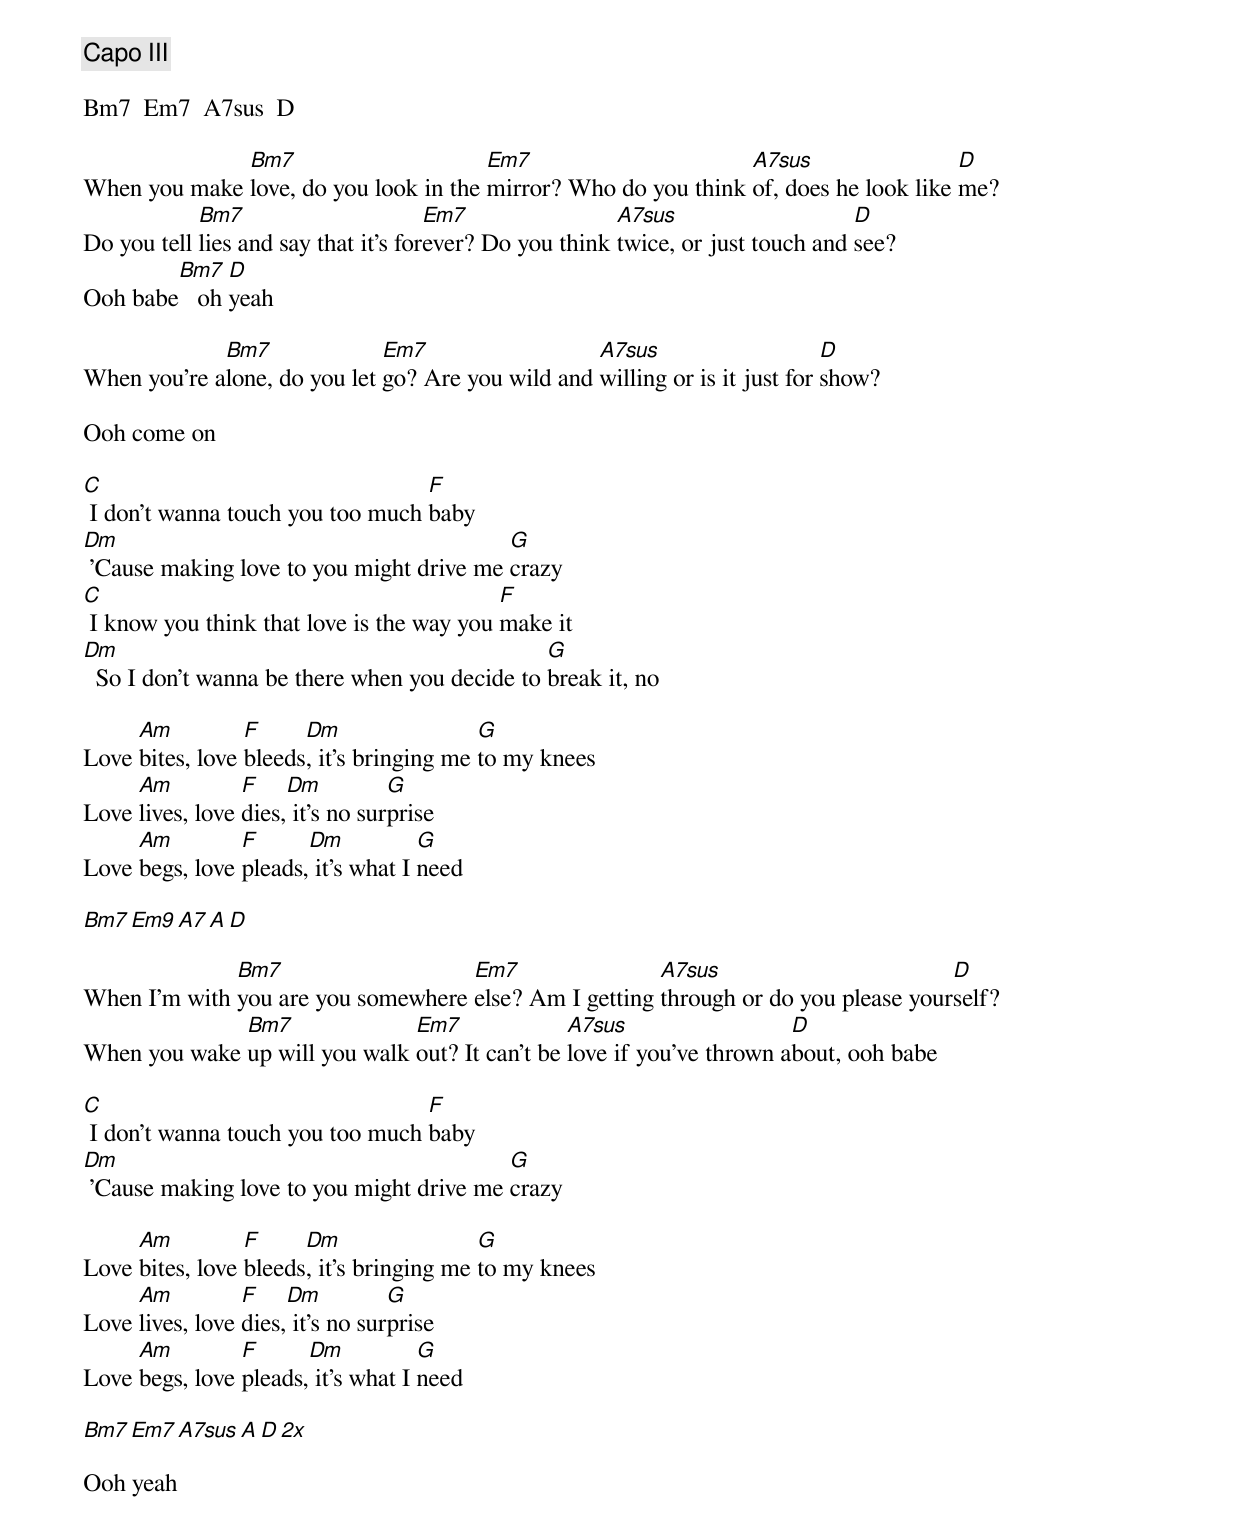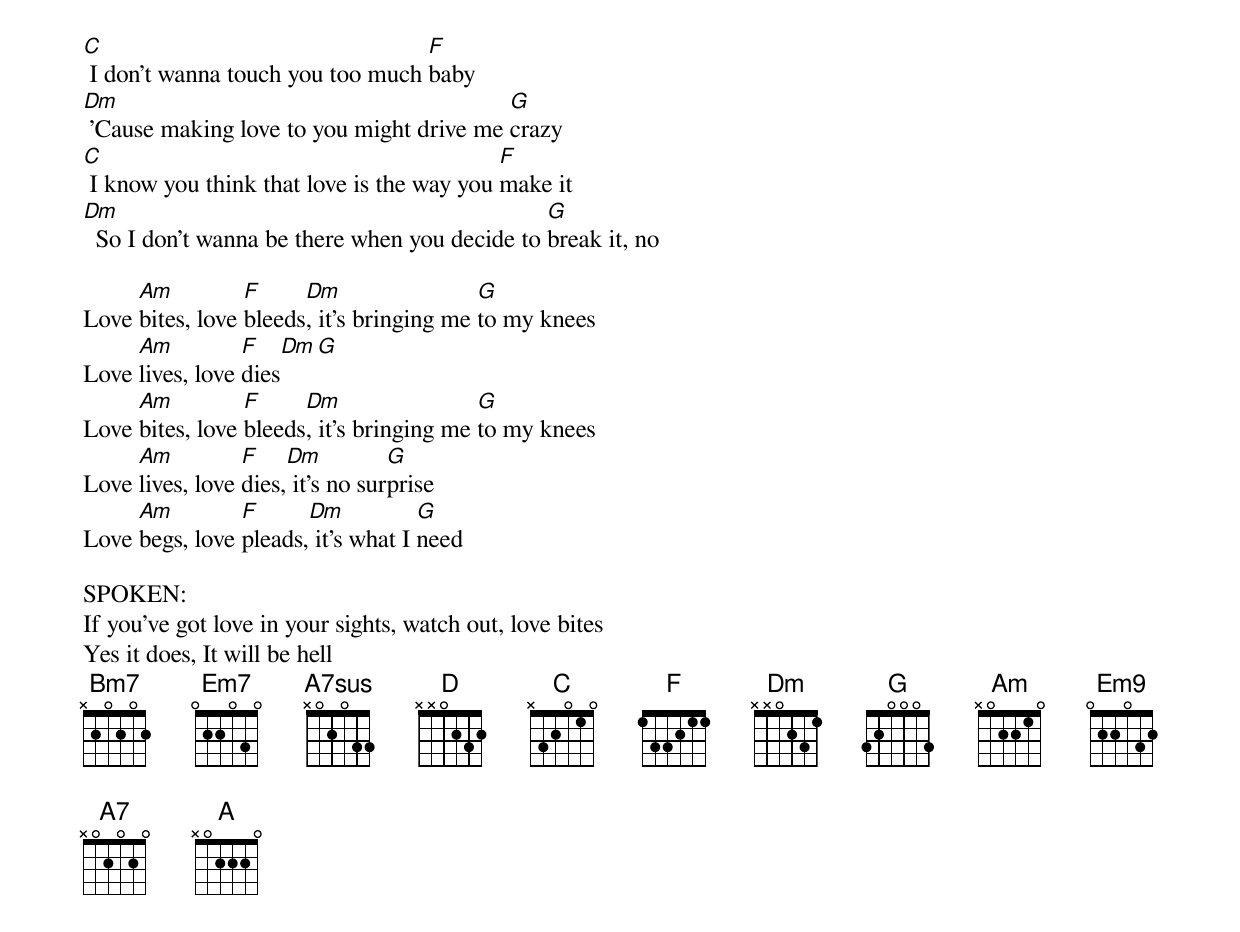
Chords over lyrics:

Bm7   x20202      A7sus   x02033
Em7   022030      Em9     022032

Capo III

Bm7  Em7  A7sus  D

              Bm7                      Em7                      A7sus                 D
When you make love, do you look in the mirror? Who do you think of, does he look like me?
            Bm7                       Em7                A7sus                    D
Do you tell lies and say that it's forever? Do you think twice, or just touch and see?
        Bm7   D
Ooh babe   oh yeah

             Bm7              Em7                  A7sus                     D
When you're alone, do you let go? Are you wild and willing or is it just for show?

Ooh come on

C                                 F
 I don't wanna touch you too much baby
Dm                                        G
 'Cause making love to you might drive me crazy
C                                          F
 I know you think that love is the way you make it
Dm                                             G
  So I don't wanna be there when you decide to break it, no

     Am          F     Dm                 G
Love bites, love bleeds, it's bringing me to my knees
     Am          F    Dm          G
Love lives, love dies, it's no surprise
     Am         F      Dm           G
Love begs, love pleads, it's what I need

Bm7  Em9  A7  A  D

              Bm7                   Em7                A7sus                        D
When I'm with you are you somewhere else? Am I getting through or do you please yourself?
              Bm7              Em7              A7sus                  D
When you wake up will you walk out? It can't be love if you've thrown about, ooh babe

C                                 F
 I don't wanna touch you too much baby
Dm                                        G
 'Cause making love to you might drive me crazy

     Am          F     Dm                 G
Love bites, love bleeds, it's bringing me to my knees
     Am          F    Dm          G
Love lives, love dies, it's no surprise
     Am         F      Dm           G
Love begs, love pleads, it's what I need

Bm7  Em7  A7sus  A  D   2x

Ooh yeah

C                                 F
 I don't wanna touch you too much baby
Dm                                        G
 'Cause making love to you might drive me crazy
C                                          F
 I know you think that love is the way you make it
Dm                                             G
  So I don't wanna be there when you decide to break it, no

     Am          F     Dm                 G
Love bites, love bleeds, it's bringing me to my knees
     Am          F    Dm  G
Love lives, love dies
     Am          F     Dm                 G
Love bites, love bleeds, it's bringing me to my knees
     Am          F    Dm          G
Love lives, love dies, it's no surprise
     Am         F      Dm           G
Love begs, love pleads, it's what I need

SPOKEN:
If you've got love in your sights, watch out, love bites
Yes it does, It will be hell
